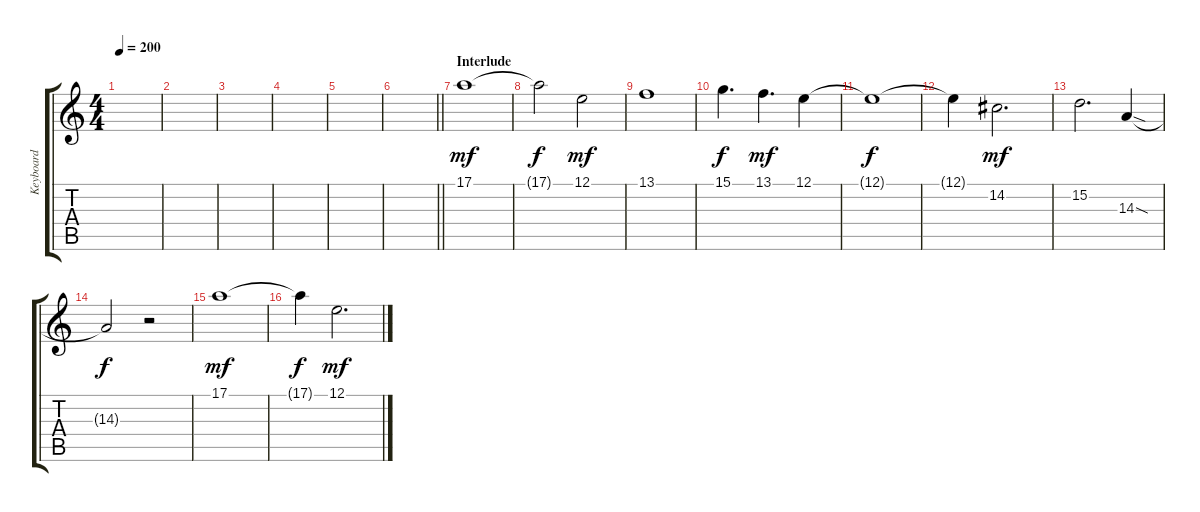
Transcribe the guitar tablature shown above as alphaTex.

\track ("Keyboard" "Keyboard") {instrument fx4atmosphere}
\staff {score tabs}
\tuning (E4 B3 G3 D3 A2 E2) {hide}
\ts (4 4)
\tempo 200
\clef g2
\ks c
|
|
|
|
|
\barLineRight lightlight
|
\section ("" "Interlude")
17.1.1{dy mf} |
17.1{t}.2{dy f} 12.1.2{dy mf} |
13.1.1 |
15.1.4{d dy f} 13.1.4{d dy mf} 12.1.4 |
12.1{t}.1{dy f} |
12.1{t}.4 14.2.2{d dy mf} |
15.2.2{d} 14.3{sod}.4 |
14.3{t}.2{dy f} r.2 |
17.1.1{dy mf} |
17.1{t}.4{dy f} 12.1.2{d dy mf}
